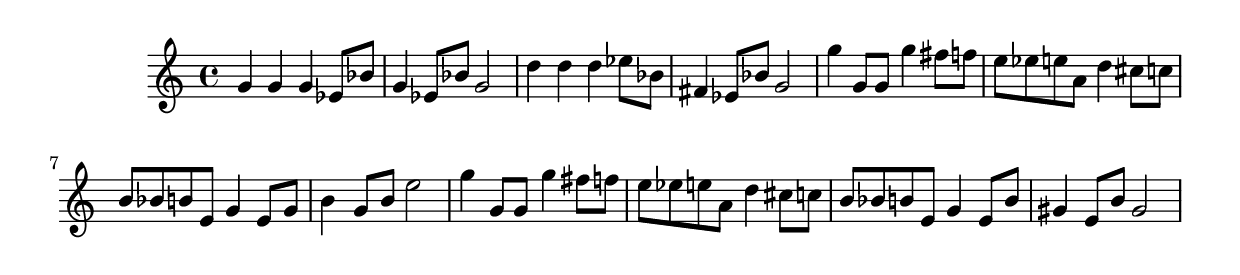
\relative c''
{
    g4 g g ees8 bes' g4 ees8 bes' g2 d'4 d d ees8 bes fis4 ees8 bes' g2 g'4 g,8 g g'4 fis8 f e8 ees e a, d4 cis8 c b bes b e, g4 e8 g b4 g8 b e2 g4 g,8 g g'4 fis8 f e8 ees e a, d4 cis8 c b bes b e, g4 e8 b' gis4 e8 b' gis2
}

\version "2.12.2"
